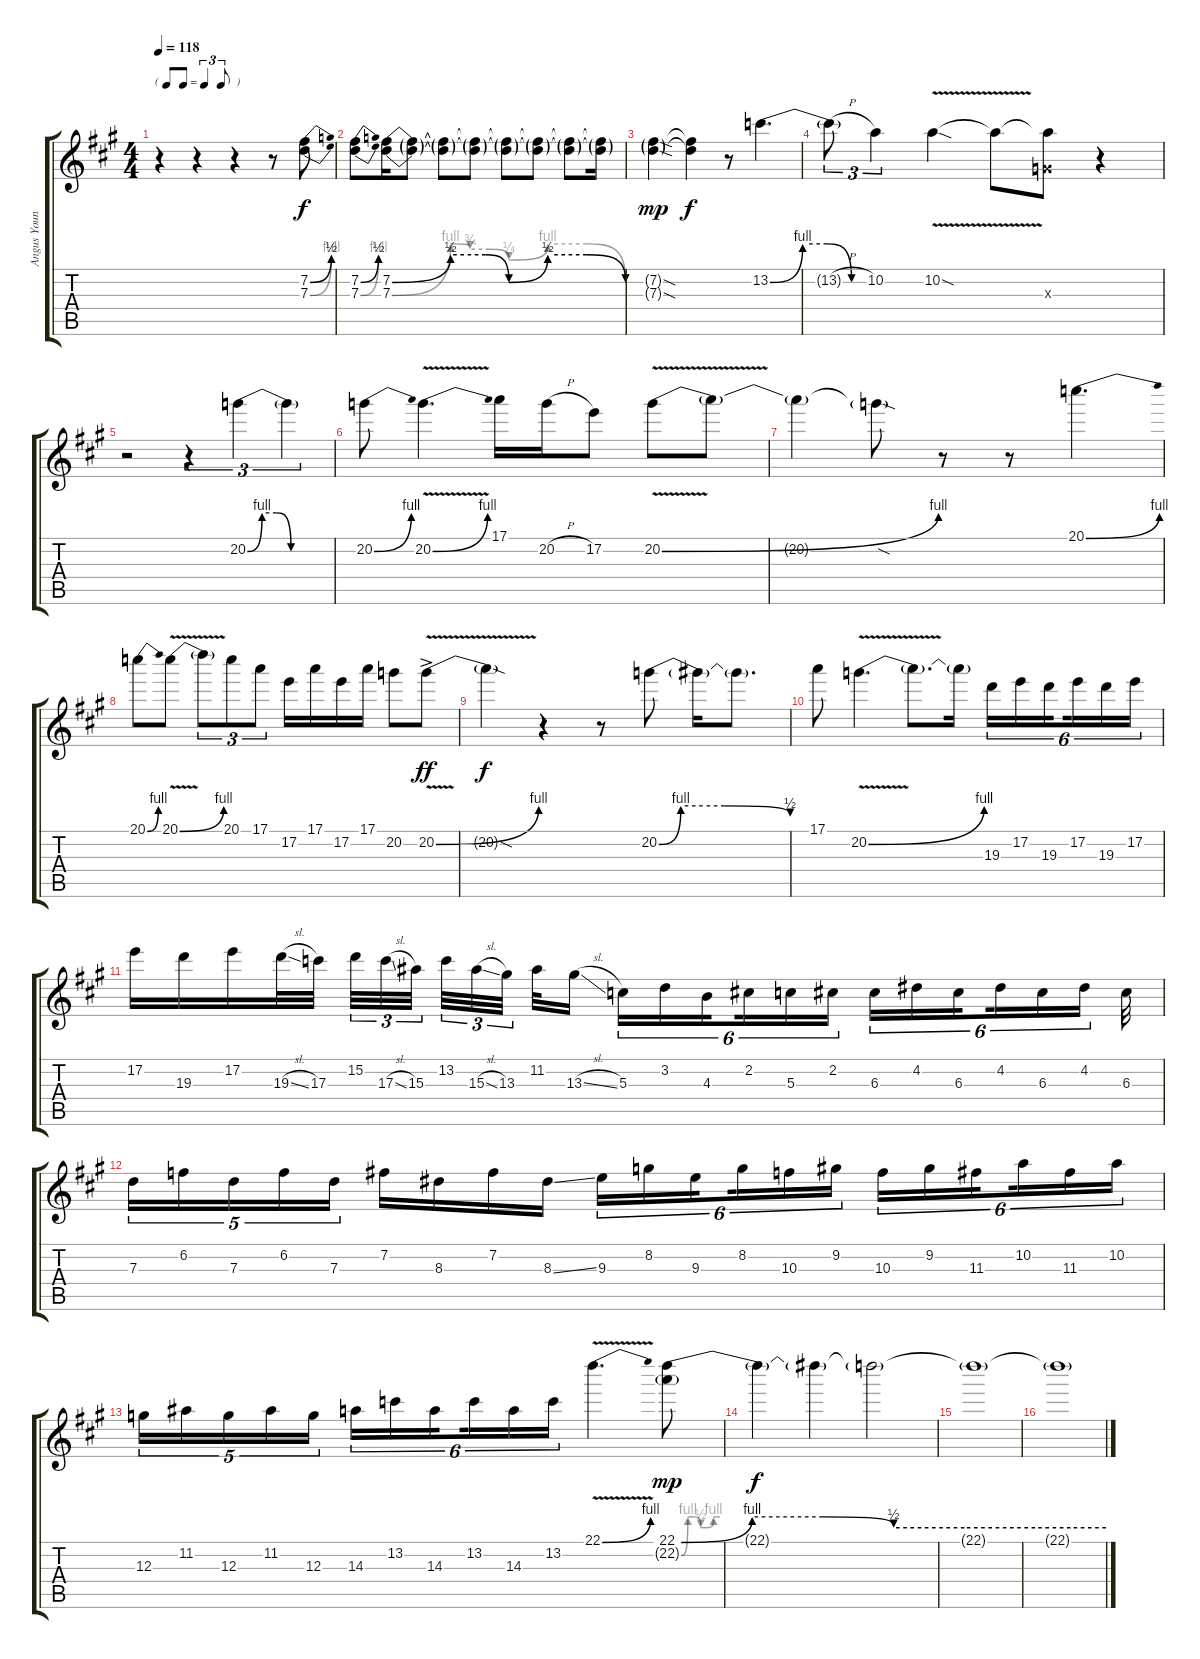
\track ("Angus Young's Solos" "Angus Youn") {instrument overdrivenguitar}
\staff {score tabs}
\tuning (E4 B3 G3 D3 A2 E2) {hide}
\ts (4 4)
\tf triplet8th
\tempo 118
\clef g2
\ks a
r.4{dy f} r.4 r.4 r.8 (7.2{be (bend 0 0 60 2)} 7.3{be (bend 0 0 60 4)}).8 |
(7.2{be (bend 0 0 60 2)} 7.3{be (bend 0 0 60 4)}).8 (7.2{be (custom 0 0 15 2 24 2 30 0 40 2 50 2 60 0)} 7.3{be (custom 0 0 15 4 20 3 25 3 30 1 40 4 50 4 60 0)}).16 (7.2{t} 7.3{t}).8 (7.2{t} 7.3{t}).8 (7.2{t} 7.3{t}).8 (7.2{t} 7.3{t}).8 (7.2{t} 7.3{t}).8 (7.2{t} 7.3{t}).8 (7.2{t} 7.3{t}).16 |
(7.2{sod g} 7.3{sod g}).4{dy mp} (7.2{t} 7.3{t}).4{dy f} r.8 13.2{be (custom 0 0 20 4 35 4 50 0 60 0)}.4{d} |
13.2{h t}.8{tu (3 2)} 10.2.4{tu (3 2)} 10.2{v sod}.4 10.2{t}.8 (10.2{t} 0.3{x}).8 r.4 |
r.2 r.4{tu (3 2)} 20.2{be (custom 0 0 10 4 20 4 30 0 60 0)}.4{tu (3 2)} 20.2{t}.4{tu (3 2)} |
20.2{be (bend 0 0 60 4)}.8 20.2{be (bend 0 0 60 4) v}.4{d} 17.1.16 20.2{h}.16 17.2.8 20.2{be (bend 0 0 60 4) v}.8 20.2{t}.8 |
20.2{t}.4 20.2{sod t}.8 r.8 r.8 20.1{be (bend 0 0 60 4)}.4{d} |
20.1{be (bend 0 0 60 4)}.8 20.1{be (bend 0 0 60 4) v}.8 20.1{t}.8{tu (3 2)} 20.1.8{tu (3 2)} 17.1.8{tu (3 2)} 17.2.16 17.1.16 17.2.16 17.1.16 20.2.8 20.2{be (bend 0 0 60 4) v ac}.8{dy ff} |
20.2{sod t}.4{dy f} r.4 r.8 20.2{be (custom 0 0 10 4 20 4 30 4 60 2)}.8 20.2{t}.16 20.2{t}.8{d} |
17.1.8 20.2{be (bend 0 0 60 4) v}.4{d} 20.2{t}.8{d} 20.2{t}.16 19.3.16{tu (6 4)} 17.2.16{tu (6 4)} 19.3.16{tu (6 4) beam splitsecondary} 17.2.16{tu (6 4)} 19.3.16{tu (6 4)} 17.2.16{tu (6 4)} |
17.2.16 19.3.16 17.2.16 19.3{sl}.32 17.3.32 15.2.32{tu (3 2)} 17.3{sl}.32{tu (3 2)} 15.3.32{tu (3 2) beam splitsecondary} 13.2.32{tu (3 2)} 15.3{sl}.32{tu (3 2)} 13.3.32{tu (3 2) beam splitsecondary} 11.2.32 13.3{sl}.16{beam splitsecondary} 5.3.16{tu (6 4)} 3.2.16{tu (6 4)} 4.3.16{tu (6 4) beam splitsecondary} 2.2.16{tu (6 4)} 5.3.16{tu (6 4)} 2.2.16{tu (6 4) beam splitsecondary} 6.3.16{tu (6 4)} 4.2.16{tu (6 4)} 6.3.16{tu (6 4) beam splitsecondary} 4.2.16{tu (6 4)} 6.3.16{tu (6 4)} 4.2.16{tu (6 4) beam splitsecondary} 6.3.32 |
7.3.16{tu (5 4)} 6.2.16{tu (5 4)} 7.3.16{tu (5 4)} 6.2.16{tu (5 4)} 7.3.16{tu (5 4)} 7.2.16 8.3.16 7.2.16 8.3{ss}.16 9.3.16{tu (6 4)} 8.2.16{tu (6 4)} 9.3.16{tu (6 4) beam splitsecondary} 8.2.16{tu (6 4)} 10.3.16{tu (6 4)} 9.2.16{tu (6 4)} 10.3.16{tu (6 4)} 9.2.16{tu (6 4)} 11.3.16{tu (6 4) beam splitsecondary} 10.2.16{tu (6 4)} 11.3.16{tu (6 4)} 10.2.16{tu (6 4)} |
12.3.16{tu (5 4)} 11.2.16{tu (5 4)} 12.3.16{tu (5 4)} 11.2.16{tu (5 4)} 12.3.16{tu (5 4)} 14.3.16{tu (6 4)} 13.2.16{tu (6 4)} 14.3.16{tu (6 4) beam splitsecondary} 13.2.16{tu (6 4)} 14.3.16{tu (6 4)} 13.2.16{tu (6 4)} 22.1{be (bend 0 0 60 4) v}.4{d} (22.1{be (custom 0 0 10 4 20 4 30 2 40 2 50 2 55 2 60 2)} 22.2{be (custom 0 0 10 4 20 4 30 2 40 2 50 4 60 4) g}).8{dy mp} |
22.1{t}.4{dy f} 22.1{t}.4 22.1{t}.2 |
22.1{t}.1 |
22.1{t}.1
